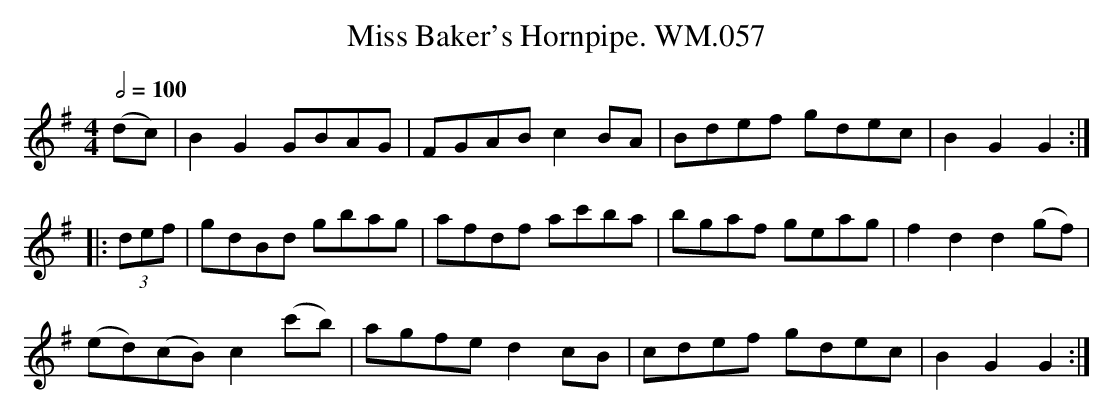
X:1
T:Miss Baker's Hornpipe. WM.057
M:4/4
L:1/8
Q:1/2=100
K:G
(dc)|B2G2GBAG|FGABc2BA|Bdef gdec|B2G2G2:|
|:(3def|gdBd gbag|afdf ac'ba|bgaf geag|f2d2d2(gf)|
(ed)(cB)c2(c'b)|agfed2cB|cdef gdec|B2G2G2:|
